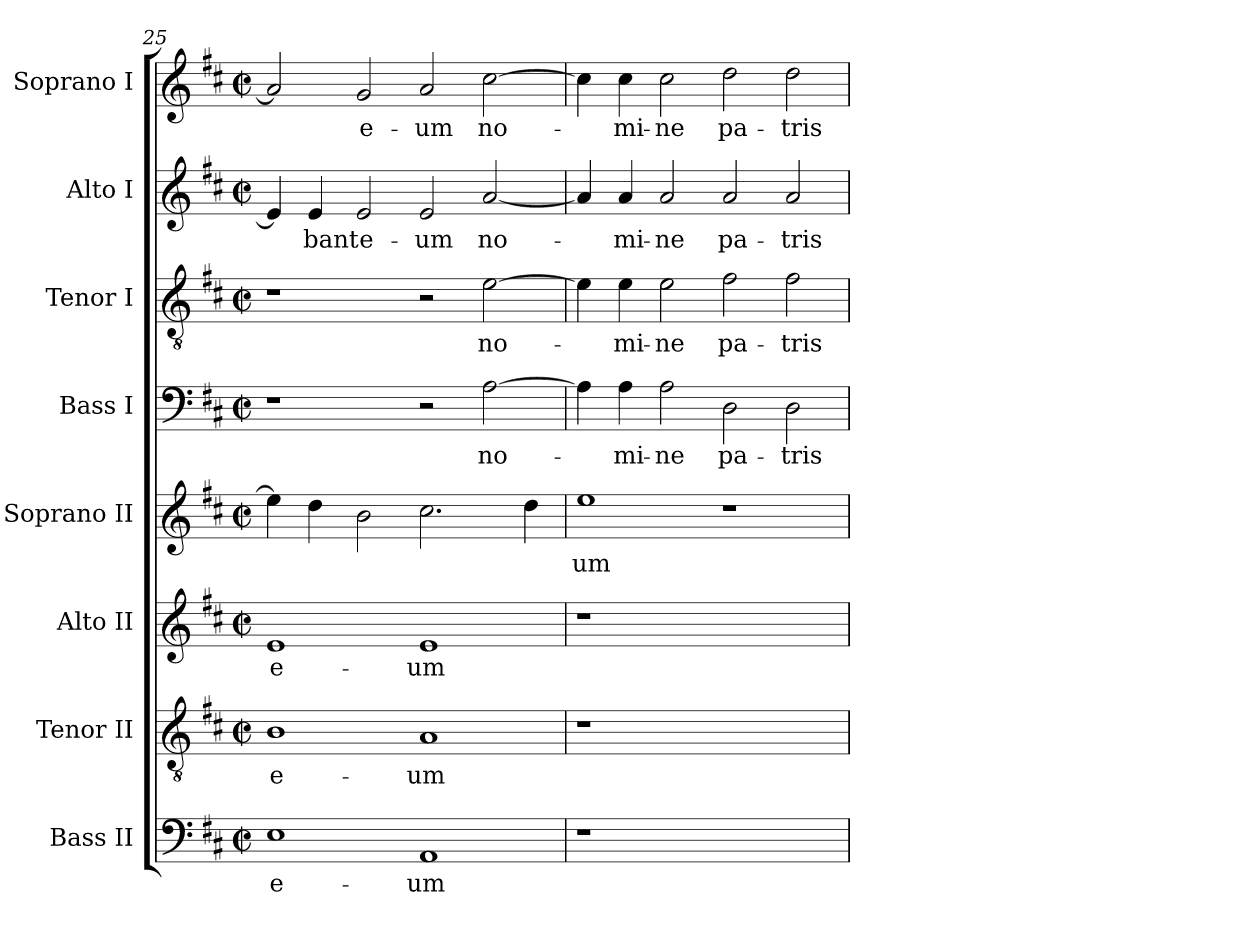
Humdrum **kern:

**kern	**text	**kern	**text	**kern	**text	**kern	**text	**kern	**text	**kern	**text	**kern	**text	**kern	**text
*part8	*part8	*part7	*part7	*part6	*part6	*part5	*part5	*part4	*part4	*part3	*part3	*part2	*part2	*part1	*part1
*staff8	*staff8	*staff7	*staff7	*staff6	*staff6	*staff5	*staff5	*staff4	*staff4	*staff3	*staff3	*staff2	*staff2	*staff1	*staff1
*I"Bass II	*	*I"Tenor II	*	*I"Alto II	*	*I"Soprano II	*	*I"Bass I	*	*I"Tenor I	*	*I"Alto I	*	*I"Soprano I	*
*I'B. II	*	*	*	*	*	*I'A. I	*	*	*	*	*	*I'T. I	*	*	*
*clefF4	*	*clefGv2	*	*clefG2	*	*clefG2	*	*clefF4	*	*clefGv2	*	*clefG2	*	*clefG2	*
*	*	*	*	*	*	*	*	*ITrd7c12	*	*	*	*ITrd7c12	*	*	*
*k[f#c#]	*	*k[f#c#]	*	*k[f#c#]	*	*k[f#c#]	*	*k[f#c#]	*	*k[f#c#]	*	*k[f#c#]	*	*k[f#c#]	*
*D:	*	*D:	*	*D:	*	*D:	*	*D:	*	*D:	*	*D:	*	*D:	*
*M2/2	*	*M2/2	*	*M2/2	*	*M2/2	*	*M2/2	*	*M2/2	*	*M2/2	*	*M2/2	*
*met(c|)	*	*met(c|)	*	*met(c|)	*	*met(c|)	*	*met(c|)	*	*met(c|)	*	*met(c|)	*	*met(c|)	*
=25	=25	=25	=25	=25	=25	=25	=25	=25	=25	=25	=25	=25	=25	=25	=25
!	!LO:LY:b:color=#000000	!	!	!	!	!	!	!	!	!	!	!	!	!	!
!	!	!	!LO:LY:b:color=#000000	!	!	!	!	!	!	!	!	!	!	!	!
!	!	!	!	!	!LO:LY:b:color=#000000	!	!	!	!	!	!	!	!	!	!
1Ei	e-	1Bi	e-	1ei	e-	4eei\]	.	1r	.	1r	.	4Ei/]	.	2ai/]	.
!	!	!	!	!	!	!	!	!	!	!	!	!	!LO:LY:b:color=#000000	!	!
.	.	.	.	.	.	4ddi\	.	.	.	.	.	4Ei/	-bant	.	.
!	!	!	!	!	!	!	!	!	!	!	!	!	!LO:LY:b:color=#000000	!	!
!	!	!	!	!	!	!	!	!	!	!	!	!	!	!	!LO:LY:b:color=#000000
.	.	.	.	.	.	2bi\	.	.	.	.	.	2Ei/	e-	2gi/	e-
!	!LO:LY:b:color=#000000	!	!	!	!	!	!	!	!	!	!	!	!	!	!
!	!	!	!LO:LY:b:color=#000000	!	!	!	!	!	!	!	!	!	!	!	!
!	!	!	!	!	!LO:LY:b:color=#000000	!	!	!	!	!	!	!	!	!	!
!	!	!	!	!	!	!	!	!	!	!	!	!	!LO:LY:b:color=#000000	!	!
!	!	!	!	!	!	!	!	!	!	!	!	!	!	!	!LO:LY:b:color=#000000
1AAi	-um	1Ai	-um	1ei	-um	2.cc#i\	.	2r	.	2r	.	2Ei/	-um	2ai/	-um
!	!	!	!	!	!	!	!	!	!LO:LY:b:color=#000000	!	!	!	!	!	!
!	!	!	!	!	!	!	!	!	!	!	!LO:LY:b:color=#000000	!	!	!	!
!	!	!	!	!	!	!	!	!	!	!	!	!	!LO:LY:b:color=#000000	!	!
!	!	!	!	!	!	!	!	!	!	!	!	!	!	!	!LO:LY:b:color=#000000
.	.	.	.	.	.	.	.	[>2AAi\	no-	[>2ei\	no-	[<2Ai/	no-	[>2cc#i\	no-
.	.	.	.	.	.	4ddi\	.	.	.	.	.	.	.	.	.
!!LO:LB:g=z
=26	=26	=26	=26	=26	=26	=26	=26	=26	=26	=26	=26	=26	=26	=26	=26
!LO:N:vis=1	!	!LO:N:vis=1	!	!LO:N:vis=1	!	!	!	!	!	!	!	!	!	!	!
!	!	!	!	!	!	!	!LO:LY:b:color=#000000	!	!	!	!	!	!	!	!
1r	.	1r	.	1r	.	1eei	-um	4AAi\]	.	4ei\]	.	4Ai/]	.	4cc#i\]	.
!	!	!	!	!	!	!	!	!	!LO:LY:b:color=#000000	!	!	!	!	!	!
!	!	!	!	!	!	!	!	!	!	!	!LO:LY:b:color=#000000	!	!	!	!
!	!	!	!	!	!	!	!	!	!	!	!	!	!LO:LY:b:color=#000000	!	!
!	!	!	!	!	!	!	!	!	!	!	!	!	!	!	!LO:LY:b:color=#000000
.	.	.	.	.	.	.	.	4AAi\	-mi-	4ei\	-mi-	4Ai/	-mi-	4cc#i\	-mi-
!	!	!	!	!	!	!	!	!	!LO:LY:b:color=#000000	!	!	!	!	!	!
!	!	!	!	!	!	!	!	!	!	!	!LO:LY:b:color=#000000	!	!	!	!
!	!	!	!	!	!	!	!	!	!	!	!	!	!LO:LY:b:color=#000000	!	!
!	!	!	!	!	!	!	!	!	!	!	!	!	!	!	!LO:LY:b:color=#000000
.	.	.	.	.	.	.	.	2AAi\	-ne	2ei\	-ne	2Ai/	-ne	2cc#i\	-ne
!	!	!	!	!	!	!	!	!	!LO:LY:b:color=#000000	!	!	!	!	!	!
!	!	!	!	!	!	!	!	!	!	!	!LO:LY:b:color=#000000	!	!	!	!
!	!	!	!	!	!	!	!	!	!	!	!	!	!LO:LY:b:color=#000000	!	!
!	!	!	!	!	!	!	!	!	!	!	!	!	!	!	!LO:LY:b:color=#000000
1ryy	.	1ryy	.	1ryy	.	1r	.	2DDi\	pa-	2f#i\	pa-	2Ai/	pa-	2ddi\	pa-
!	!	!	!	!	!	!	!	!	!LO:LY:b:color=#000000	!	!	!	!	!	!
!	!	!	!	!	!	!	!	!	!	!	!LO:LY:b:color=#000000	!	!	!	!
!	!	!	!	!	!	!	!	!	!	!	!	!	!LO:LY:b:color=#000000	!	!
!	!	!	!	!	!	!	!	!	!	!	!	!	!	!	!LO:LY:b:color=#000000
.	.	.	.	.	.	.	.	2DDi\	-tris	2f#i\	-tris	2Ai/	-tris	2ddi\	-tris
=	=	=	=	=	=	=	=	=	=	=	=	=	=	=	=
*-	*-	*-	*-	*-	*-	*-	*-	*-	*-	*-	*-	*-	*-	*-	*-
